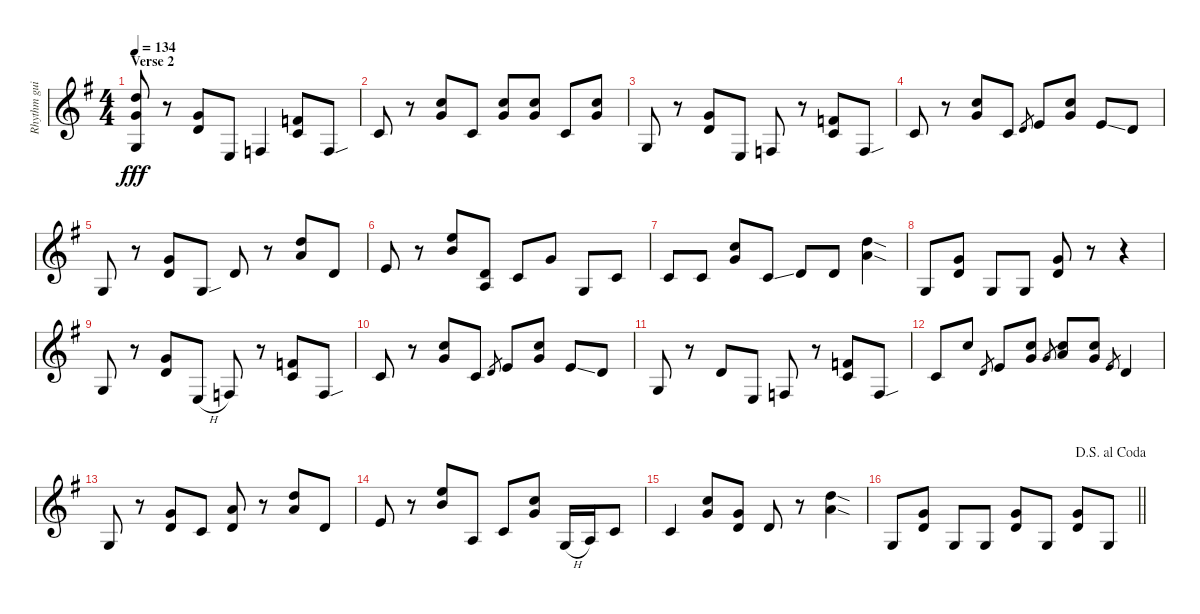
\track ("Rhythm guitar" "Rhythm gui") {instrument distortionguitar}
\staff {score}
\tuning (E4 B3 G3 D3 A2 E2) {hide}
\ts (4 4)
\section ("" "Verse 2")
\tempo 134
\clef g2
\ks g
(7.3 5.4 3.6).8{dy fff instrument distortionguitar} r.8 (5.4 5.5).8 0.6.8 1.6.4 (3.4 3.5).8 1.6{sou}.8 |
3.5.8 r.8 (5.3 5.4).8 3.5.8 (5.3 5.4).8 (5.3 5.4).8 3.5.8 (5.3 5.4).8 |
3.6.8 r.8 (5.4 5.5).8 0.6.8 1.6.8 r.8 (3.4 3.5).8 1.6{sou}.8 |
3.5.8 r.8 (5.3 5.4).8 3.5.8 5.5.8{gr} 7.5.8 (5.3 5.4).8 7.5{ss}.8 5.5.8 |
3.6.8 r.8 (5.4 5.5).8 3.6{sou}.8 5.5.8 r.8 (7.3 7.4).8 5.5.8 |
7.5.8 r.8 (9.3 9.4).8 (0.4 0.5).8 3.5.8 5.4.8 3.6.8 3.5.8 |
3.5.8 3.5.8 (5.3 5.4).8 3.5{ss}.8 5.5.8 5.5.8 (7.3{sod} 7.4{sod}).4 |
3.6.8 (5.4 5.5).8 3.6.8 3.6.8 (5.4 5.5).8 r.8 r.4 |
3.6.8 r.8 (5.4 5.5).8 0.6{h}.8 1.6.8 r.8 (3.4 3.5).8 1.6{sou}.8 |
3.5.8 r.8 (5.3 5.4).8 3.5.8 5.5.8{gr} 7.5.8 (5.3 5.4).8 7.5{ss}.8 5.5.8 |
3.6.8 r.8 5.5.8 0.6.8 1.6.8 r.8 (3.4 3.5).8 1.6{sou}.8 |
3.5.8 5.3.8 5.5.8{gr} 7.5.8 (5.3 5.4).8 5.4.8{gr} (5.3 7.4).8 (5.3 5.4).8 7.5.8{gr} 5.5.4 |
3.6.8 r.8 (5.4 5.5).8 3.5.8 (7.4 5.5).8 r.8 (7.3 7.4).8 5.5.8 |
7.5.8 r.8 (9.3 9.4).8 0.5.8 3.5.8 (5.3 5.4).8 3.6{h}.16 5.6.16 3.5.8 |
3.5.4 (5.3 5.4).8 (0.3 0.4).8 5.5.8 r.8 (7.3{sod} 7.4{sod}).4 |
\jump dalsegnoalcoda
\barLineRight lightlight
3.6.8 (5.4 5.5).8 3.6.8 3.6.8 (5.4 5.5).8 3.6.8 (5.4 5.5).8 3.6.8
